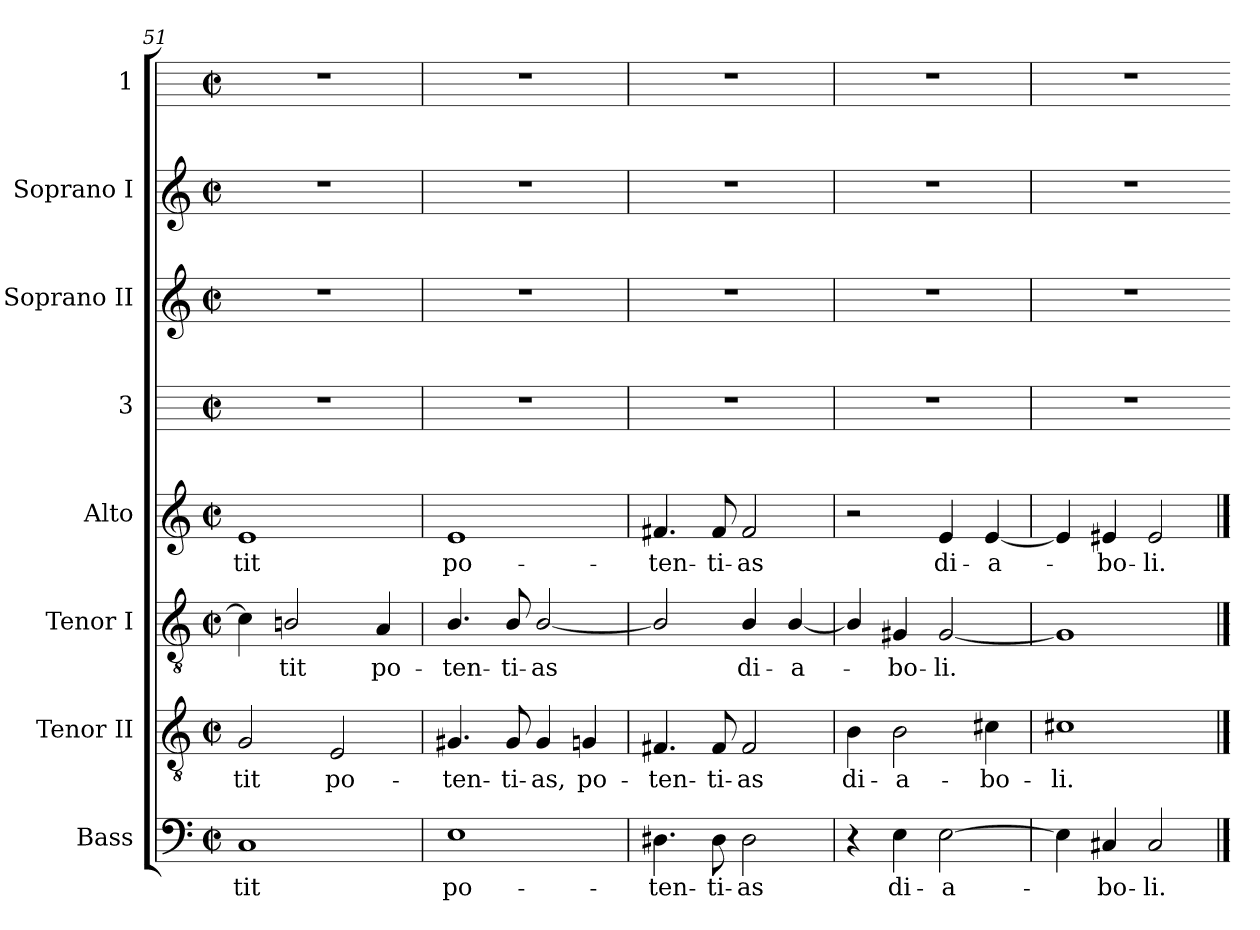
**kern	**text	**kern	**text	**kern	**text	**kern	**text	**kern	**kern	**kern	**kern
*part8	*part8	*part7	*part7	*part6	*part6	*part5	*part5	*part4	*part3	*part2	*part1
*staff8	*staff8	*staff7	*staff7	*staff6	*staff6	*staff5	*staff5	*staff4	*staff3	*staff2	*staff1
*I"Bass	*	*I"Tenor II	*	*I"Tenor I	*	*I"Alto	*	*I"3	*I"Soprano II	*I"Soprano I	*I"1
*I'B	*	*I'T II	*	*I'T I	*	*I'A	*	*	*I'S II	*I'S I	*
*clefF4	*	*clefGv2	*	*clefGv2	*	*clefG2	*	*	*clefG2	*clefG2	*
*k[]	*	*k[]	*	*k[]	*	*k[]	*	*	*k[]	*k[]	*
*C:	*	*C:	*	*C:	*	*C:	*	*	*C:	*C:	*
*M2/2	*	*M2/2	*	*M2/2	*	*M2/2	*	*M2/2	*M2/2	*M2/2	*M2/2
*met(c|)	*	*met(c|)	*	*met(c|)	*	*met(c|)	*	*met(c|)	*met(c|)	*met(c|)	*met(c|)
=51	=51	=51	=51	=51	=51	=51	=51	=51	=51	=51	=51
!	!LO:LY:b	!	!LO:LY:b	!	!	!	!LO:LY:b	!	!	!	!
1C	-tit	2G	-tit	4c]	.	1e	-tit	1r	1r	1r	1r
!	!	!	!	!	!LO:LY:b	!	!	!	!	!	!
.	.	.	.	2Bn/	tit	.	.	.	.	.	.
!	!	!	!LO:LY:b	!	!	!	!	!	!	!	!
.	.	2E	po-	.	.	.	.	.	.	.	.
!	!	!	!	!	!LO:LY:b	!	!	!	!	!	!
.	.	.	.	4A	po-	.	.	.	.	.	.
=52	=52	=52	=52	=52	=52	=52	=52	=52	=52	=52	=52
!	!LO:LY:b	!	!LO:LY:b	!	!LO:LY:b	!	!LO:LY:b	!	!	!	!
1E	po-	4.G#X	-ten-	4.B/	-ten-	1e	po-	1r	1r	1r	1r
!	!	!	!LO:LY:b	!	!LO:LY:b	!	!	!	!	!	!
.	.	8G#	-ti-	8B/	-ti-	.	.	.	.	.	.
!	!	!	!LO:LY:b	!	!LO:LY:b	!	!	!	!	!	!
.	.	4G#	-as,	[2B/	-as	.	.	.	.	.	.
!	!	!	!LO:LY:b	!	!	!	!	!	!	!	!
.	.	4Gn	po-	.	.	.	.	.	.	.	.
=53	=53	=53	=53	=53	=53	=53	=53	=53	=53	=53	=53
!	!LO:LY:b	!	!LO:LY:b	!	!	!	!LO:LY:b	!	!	!	!
4.D#X	-ten-	4.F#X	-ten-	2B/]	.	4.f#X	-ten-	1r	1r	1r	1r
!	!LO:LY:b	!	!LO:LY:b	!	!	!	!LO:LY:b	!	!	!	!
8D#	-ti-	8F#	-ti-	.	.	8f#	-ti-	.	.	.	.
!	!LO:LY:b	!	!LO:LY:b	!	!LO:LY:b	!	!LO:LY:b	!	!	!	!
2D#	-as	2F#	-as	4B/	di-	2f#	-as	.	.	.	.
!	!	!	!	!	!LO:LY:b	!	!	!	!	!	!
.	.	.	.	[4B/	-a-	.	.	.	.	.	.
=54	=54	=54	=54	=54	=54	=54	=54	=54	=54	=54	=54
!	!	!	!LO:LY:b	!	!	!	!	!	!	!	!
4r	.	4B	di-	4B/]	.	2r	.	1r	1r	1r	1r
!	!LO:LY:b	!	!LO:LY:b	!	!LO:LY:b	!	!	!	!	!	!
4E	di-	2B	-a-	4G#X	bo-	.	.	.	.	.	.
!	!LO:LY:b	!	!	!	!LO:LY:b	!	!LO:LY:b	!	!	!	!
[2E	-a-	.	.	[2G#	-li.	4e	di-	.	.	.	.
!	!	!	!LO:LY:b	!	!	!	!LO:LY:b	!	!	!	!
.	.	4c#X	-bo-	.	.	[4e	-a-	.	.	.	.
=55	=55	=55	=55	=55	=55	=55	=55	=55	=55	=55	=55
!	!	!	!LO:LY:b	!	!	!	!	!	!	!	!
4E]	.	1c#X	-li.	1G#]	.	4e]	.	1r	1r	1r	1r
!	!LO:LY:b	!	!	!	!	!	!LO:LY:b	!	!	!	!
4C#X	bo-	.	.	.	.	4e#X	bo-	.	.	.	.
!	!LO:LY:b	!	!	!	!	!	!LO:LY:b	!	!	!	!
2C#	-li.	.	.	.	.	2e#	-li.	.	.	.	.
==	=	==	=	==	=	==	=	=	=	=	=
*-	*-	*-	*-	*-	*-	*-	*-	*-	*-	*-	*-
